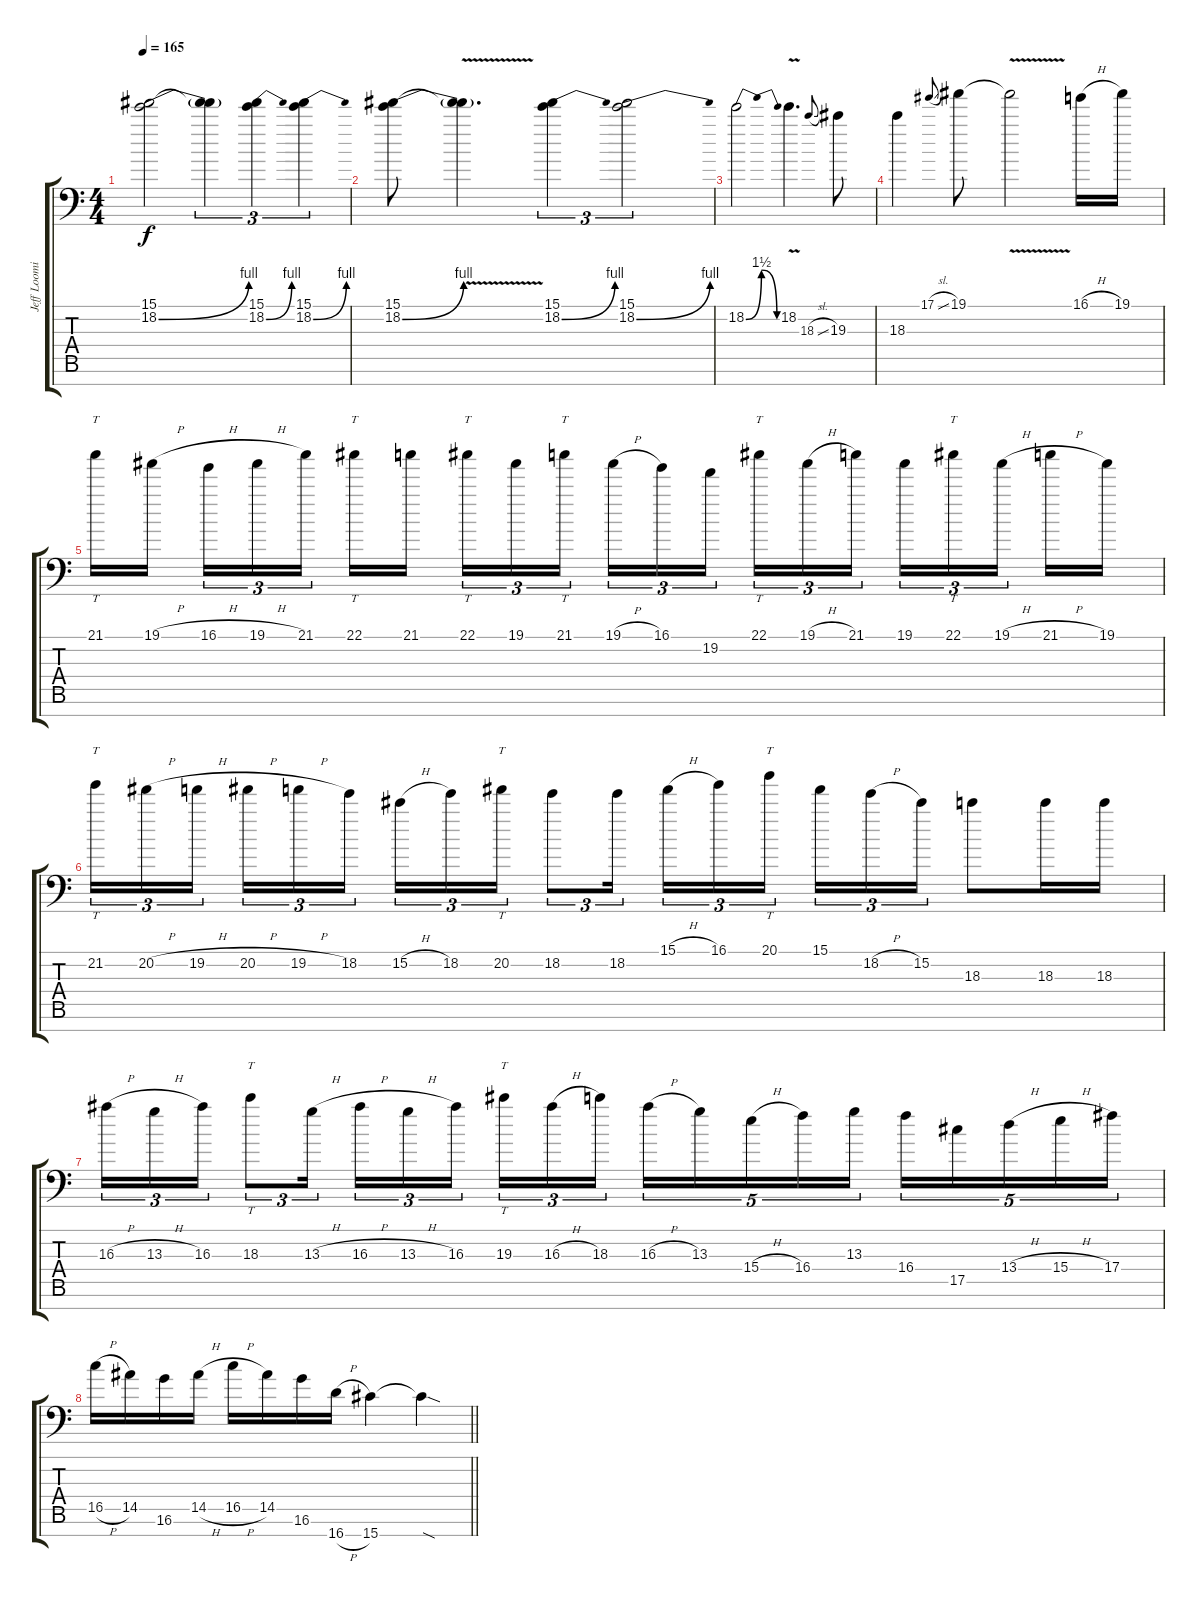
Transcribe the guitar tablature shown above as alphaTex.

\track ("Jeff Loomis Lead Gtr" "Jeff Loomi") {instrument distortionguitar}
\staff {score tabs}
\tuning (Eb4 Bb3 Gb3 Db3 Ab2 Eb2 Bb1) {hide}
\ts (4 4)
\tempo 165
\clef f4
\ks c
(15.1 18.2{be (bend 0 0 60 4)}).2{dy f} (15.1{t} 18.2{t}).4{tu (3 2)} (15.1 18.2{be (bend 0 0 60 4)}).4{tu (3 2)} (15.1 18.2{be (bend 0 0 60 4)}).4{tu (3 2)} |
(15.1 18.2{be (bend 0 0 60 4)}).8 (15.1{t} 18.2{v t}).4{d} (15.1 18.2{be (bend 0 0 60 4)}).4{tu (3 2)} (15.1 18.2{be (bend 0 0 60 4)}).2{tu (3 2)} |
18.2{be (bendrelease 0 0 15 6 50 6 60 0)}.2 18.2{v}.4{d} 18.3{sl}.8{gr onbeat} 19.3.8 |
18.3.4 17.1{sl}.8{gr onbeat} 19.1.8 19.1{v t}.2 16.1{h}.16 19.1.16 |
21.1.16{tt} 19.1{h}.16{beam splitsecondary} 16.1{h}.16{tu (3 2)} 19.1{h}.16{tu (3 2)} 21.1.16{tu (3 2)} 22.1.16{tt} 21.1.16{beam splitsecondary} 22.1.16{tt tu (3 2)} 19.1.16{tu (3 2)} 21.1.16{tt tu (3 2)} 19.1{h}.16{tu (3 2)} 16.1.16{tu (3 2)} 19.2.16{tu (3 2) beam splitsecondary} 22.1.16{tt tu (3 2)} 19.1{h}.16{tu (3 2)} 21.1.16{tu (3 2)} 19.1.16{tu (3 2)} 22.1.16{tt tu (3 2)} 19.1{h}.16{tu (3 2) beam splitsecondary} 21.1{h}.16 19.1.16 |
21.2.16{tt tu (3 2)} 20.2{h}.16{tu (3 2)} 19.2{h}.16{tu (3 2) beam splitsecondary} 20.2{h}.16{tu (3 2)} 19.2{h}.16{tu (3 2)} 18.2.16{tu (3 2)} 15.2{h}.16{tu (3 2)} 18.2.16{tu (3 2)} 20.2.16{tt tu (3 2)} 18.2.8{tu (3 2)} 18.2.16{tu (3 2)} 15.1{h}.16{tu (3 2)} 16.1.16{tu (3 2)} 20.1.16{tt tu (3 2) beam splitsecondary} 15.1.16{tu (3 2)} 18.2{h}.16{tu (3 2)} 15.2.16{tu (3 2)} 18.3.8 18.3.16 18.3.16 |
16.3{h}.16{tu (3 2)} 13.3{h}.16{tu (3 2)} 16.3.16{tu (3 2)} 18.3.8{tt tu (3 2)} 13.3{h}.16{tu (3 2)} 16.3{h}.16{tu (3 2)} 13.3{h}.16{tu (3 2)} 16.3.16{tu (3 2) beam splitsecondary} 19.3.16{tt tu (3 2)} 16.3{h}.16{tu (3 2)} 18.3.16{tu (3 2)} 16.3{h}.16{tu (5 4)} 13.3.16{tu (5 4)} 15.4{h}.16{tu (5 4)} 16.4.16{tu (5 4)} 13.3.16{tu (5 4)} 16.4.16{tu (5 4)} 17.5.16{tu (5 4)} 13.4{h}.16{tu (5 4)} 15.4{h}.16{tu (5 4)} 17.4.16{tu (5 4)} |
\barLineRight lightlight
16.5{h}.16 14.5.16 16.6.16 14.5{h}.16 16.5{h}.16 14.5.16 16.6.16 16.7{h}.16 15.7.4 15.7{sod t}.4
